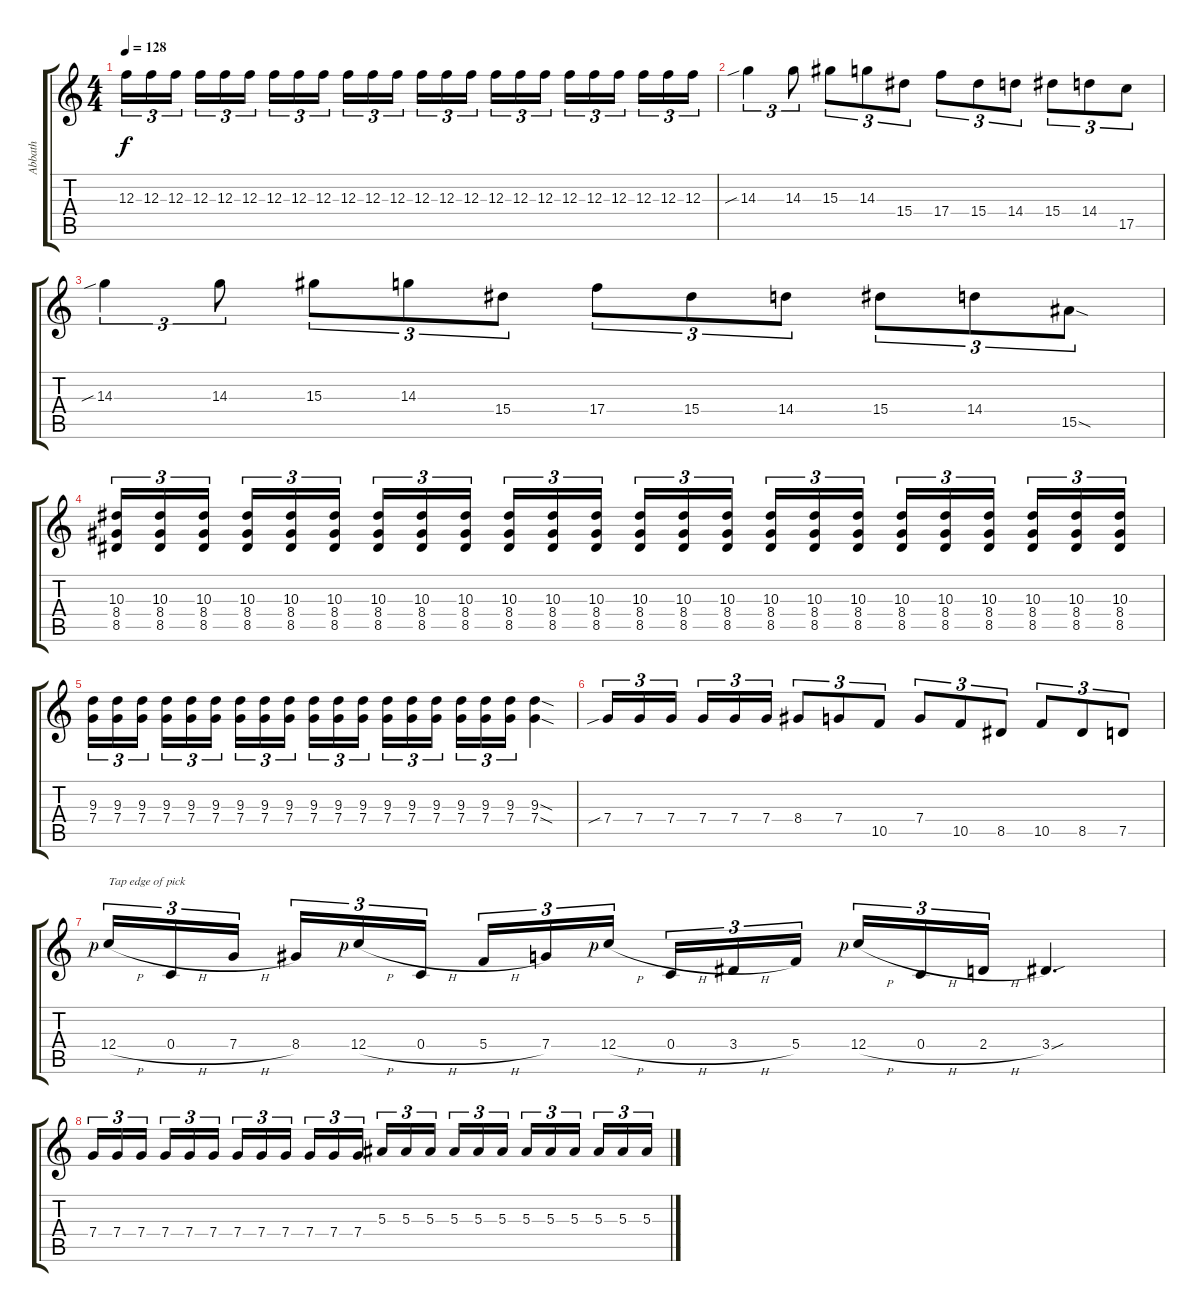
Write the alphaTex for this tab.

\track ("Abbath" "Abbath") {instrument distortionguitar}
\staff {score tabs}
\tuning (D4 A3 F3 C3 G2 D2) {hide}
\ts (4 4)
\tempo 128
\clef g2
\ks c
12.3.16{tu (3 2) dy f} 12.3.16{tu (3 2)} 12.3.16{tu (3 2) beam splitsecondary} 12.3.16{tu (3 2)} 12.3.16{tu (3 2)} 12.3.16{tu (3 2)} 12.3.16{tu (3 2)} 12.3.16{tu (3 2)} 12.3.16{tu (3 2) beam splitsecondary} 12.3.16{tu (3 2)} 12.3.16{tu (3 2)} 12.3.16{tu (3 2)} 12.3.16{tu (3 2)} 12.3.16{tu (3 2)} 12.3.16{tu (3 2) beam splitsecondary} 12.3.16{tu (3 2)} 12.3.16{tu (3 2)} 12.3.16{tu (3 2)} 12.3.16{tu (3 2)} 12.3.16{tu (3 2)} 12.3.16{tu (3 2) beam splitsecondary} 12.3.16{tu (3 2)} 12.3.16{tu (3 2)} 12.3.16{tu (3 2)} |
14.3{sib}.4{tu (3 2)} 14.3.8{tu (3 2)} 15.3.8{tu (3 2)} 14.3.8{tu (3 2)} 15.4.8{tu (3 2)} 17.4.8{tu (3 2)} 15.4.8{tu (3 2)} 14.4.8{tu (3 2)} 15.4.8{tu (3 2)} 14.4.8{tu (3 2)} 17.5.8{tu (3 2)} |
14.3{sib}.4{tu (3 2)} 14.3.8{tu (3 2)} 15.3.8{tu (3 2)} 14.3.8{tu (3 2)} 15.4.8{tu (3 2)} 17.4.8{tu (3 2)} 15.4.8{tu (3 2)} 14.4.8{tu (3 2)} 15.4.8{tu (3 2)} 14.4.8{tu (3 2)} 15.5{sod}.8{tu (3 2)} |
(10.3 8.4 8.5).16{tu (3 2)} (10.3 8.4 8.5).16{tu (3 2)} (10.3 8.4 8.5).16{tu (3 2) beam splitsecondary} (10.3 8.4 8.5).16{tu (3 2)} (10.3 8.4 8.5).16{tu (3 2)} (10.3 8.4 8.5).16{tu (3 2)} (10.3 8.4 8.5).16{tu (3 2)} (10.3 8.4 8.5).16{tu (3 2)} (10.3 8.4 8.5).16{tu (3 2) beam splitsecondary} (10.3 8.4 8.5).16{tu (3 2)} (10.3 8.4 8.5).16{tu (3 2)} (10.3 8.4 8.5).16{tu (3 2)} (10.3 8.4 8.5).16{tu (3 2)} (10.3 8.4 8.5).16{tu (3 2)} (10.3 8.4 8.5).16{tu (3 2) beam splitsecondary} (10.3 8.4 8.5).16{tu (3 2)} (10.3 8.4 8.5).16{tu (3 2)} (10.3 8.4 8.5).16{tu (3 2)} (10.3 8.4 8.5).16{tu (3 2)} (10.3 8.4 8.5).16{tu (3 2)} (10.3 8.4 8.5).16{tu (3 2) beam splitsecondary} (10.3 8.4 8.5).16{tu (3 2)} (10.3 8.4 8.5).16{tu (3 2)} (10.3 8.4 8.5).16{tu (3 2)} |
(9.3 7.4).16{tu (3 2)} (9.3 7.4).16{tu (3 2)} (9.3 7.4).16{tu (3 2) beam splitsecondary} (9.3 7.4).16{tu (3 2)} (9.3 7.4).16{tu (3 2)} (9.3 7.4).16{tu (3 2)} (9.3 7.4).16{tu (3 2)} (9.3 7.4).16{tu (3 2)} (9.3 7.4).16{tu (3 2) beam splitsecondary} (9.3 7.4).16{tu (3 2)} (9.3 7.4).16{tu (3 2)} (9.3 7.4).16{tu (3 2)} (9.3 7.4).16{tu (3 2)} (9.3 7.4).16{tu (3 2)} (9.3 7.4).16{tu (3 2) beam splitsecondary} (9.3 7.4).16{tu (3 2)} (9.3 7.4).16{tu (3 2)} (9.3 7.4).16{tu (3 2)} (9.3{sod} 7.4{sod}).4 |
7.4{sib}.16{tu (3 2)} 7.4.16{tu (3 2)} 7.4.16{tu (3 2) beam splitsecondary} 7.4.16{tu (3 2)} 7.4.16{tu (3 2)} 7.4.16{tu (3 2)} 8.4.8{tu (3 2)} 7.4.8{tu (3 2)} 10.5.8{tu (3 2)} 7.4.8{tu (3 2)} 10.5.8{tu (3 2)} 8.5.8{tu (3 2)} 10.5.8{tu (3 2)} 8.5.8{tu (3 2)} 7.5.8{tu (3 2)} |
12.4{h rf 1}.16{tu (3 2) txt "Tap edge of pick"} 0.4{h}.16{tu (3 2) volume 12} 7.4{h}.16{tu (3 2) volume 16 beam splitsecondary} 8.4.16{tu (3 2)} 12.4{h rf 1}.16{tu (3 2)} 0.4{h}.16{tu (3 2) volume 12} 5.4{h}.16{tu (3 2) volume 16} 7.4.16{tu (3 2)} 12.4{h rf 1}.16{tu (3 2) beam splitsecondary} 0.4{h}.16{tu (3 2) volume 12} 3.4{h}.16{tu (3 2) volume 16} 5.4.16{tu (3 2)} 12.4{h rf 1}.16{tu (3 2)} 0.4{h}.16{tu (3 2) volume 12} 2.4{h}.16{tu (3 2) volume 16} 3.4{sou}.4{d} |
7.4.16{tu (3 2)} 7.4.16{tu (3 2)} 7.4.16{tu (3 2) beam splitsecondary} 7.4.16{tu (3 2)} 7.4.16{tu (3 2)} 7.4.16{tu (3 2)} 7.4.16{tu (3 2)} 7.4.16{tu (3 2)} 7.4.16{tu (3 2) beam splitsecondary} 7.4.16{tu (3 2)} 7.4.16{tu (3 2)} 7.4.16{tu (3 2)} 5.3.16{tu (3 2)} 5.3.16{tu (3 2)} 5.3.16{tu (3 2) beam splitsecondary} 5.3.16{tu (3 2)} 5.3.16{tu (3 2)} 5.3.16{tu (3 2)} 5.3.16{tu (3 2)} 5.3.16{tu (3 2)} 5.3.16{tu (3 2) beam splitsecondary} 5.3.16{tu (3 2)} 5.3.16{tu (3 2)} 5.3.16{tu (3 2)}
